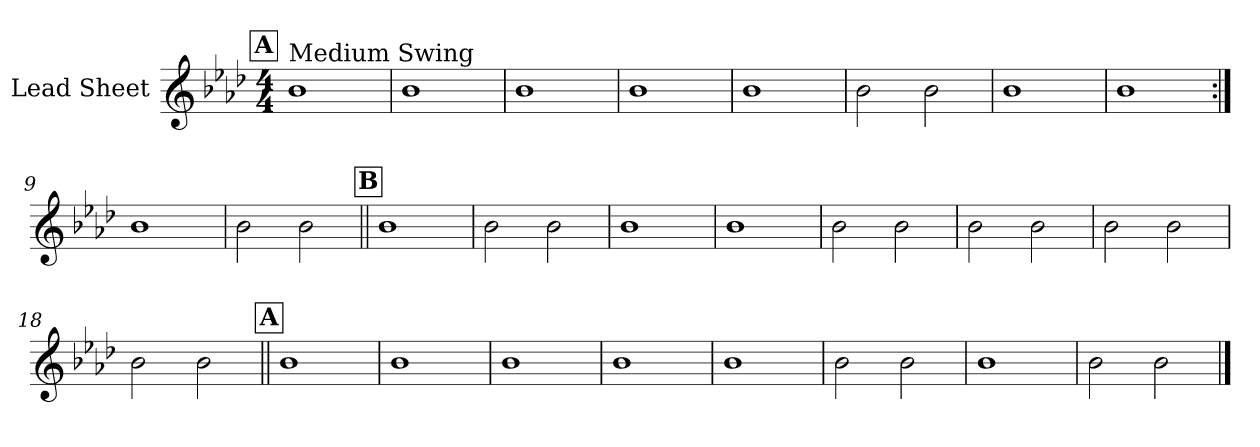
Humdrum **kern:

**kern
*part1
*staff1
*I"Lead Sheet
*clefG2
*k[b-e-a-d-]
*A-:
*M4/4
!!LO:REH:place=s1:a:fs=14:t=A
=1
!LO:TX:a:t=Medium Swing
1b-
=2
1b-
=3
1b-
=4
1b-
!!LO:LB:g=z
=5
1b-
=6
2b-\
2b-\
=7
1b-
=8
1b-
!!LO:LB:g=z
=9:|!
1b-
=10
2b-\
2b-\
!!LO:LB:g=z
!!LO:REH:place=s1:a:fs=14:t=B
=11||
1b-
=12
2b-\
2b-\
=13
1b-
=14
1b-
!!LO:LB:g=z
=15
2b-\
2b-\
=16
2b-\
2b-\
=17
2b-\
2b-\
=18
2b-\
2b-\
!!LO:LB:g=z
!!LO:REH:place=s1:a:fs=14:t=A
=19||
1b-
=20
1b-
=21
1b-
=22
1b-
!!LO:LB:g=z
=23
1b-
=24
2b-\
2b-\
=25
1b-
=26
2b-\
2b-\
==
*-
